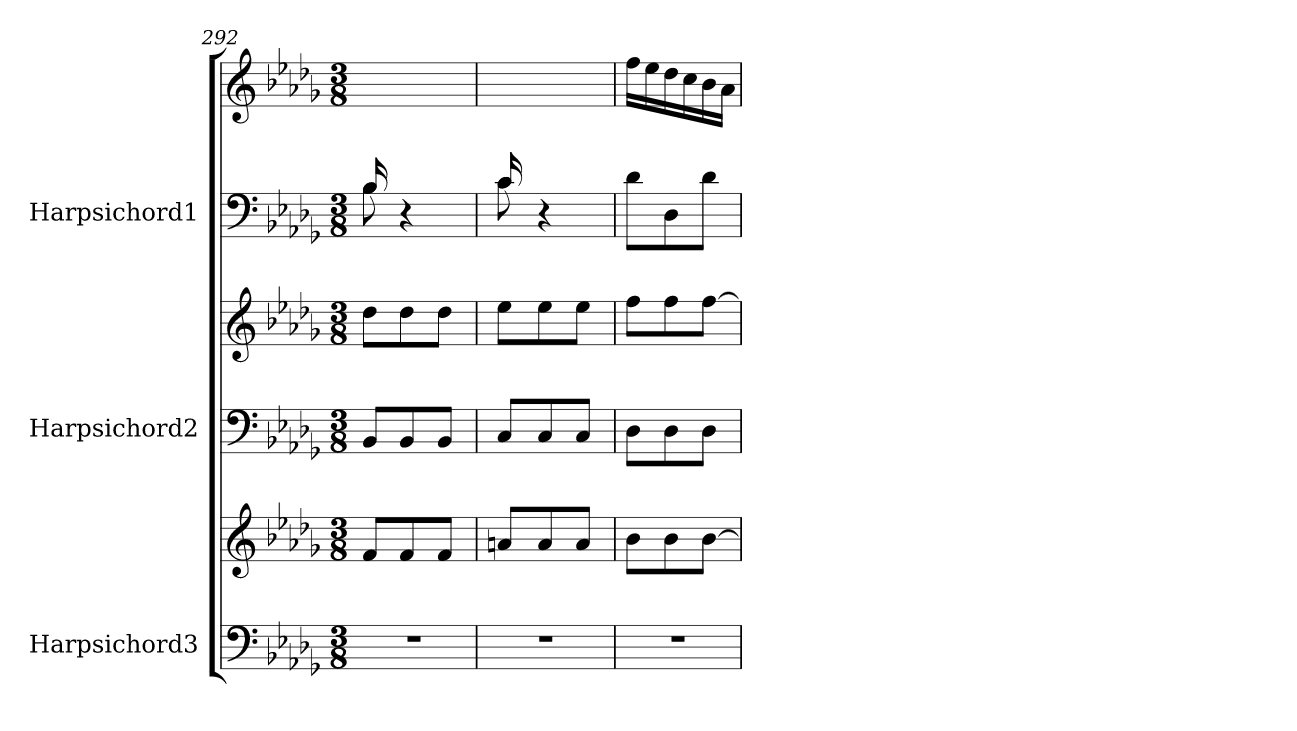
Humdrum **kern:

**kern	**kern	**kern	**kern	**kern	**kern
*part3	*part3	*part2	*part2	*part1	*part1
*staff6	*staff5	*staff4	*staff3	*staff2	*staff1
*I"Harpsichord3	*	*I"Harpsichord2	*	*I"Harpsichord1	*
*I'Hp	*	*I'Hp	*	*I'Hp	*
*clefF4	*clefG2	*clefF4	*clefG2	*clefF4	*clefG2
*k[b-e-a-d-g-]	*k[b-e-a-d-g-]	*k[b-e-a-d-g-]	*k[b-e-a-d-g-]	*k[b-e-a-d-g-]	*k[b-e-a-d-g-]
*M3/8	*M3/8	*M3/8	*M3/8	*M3/8	*M3/8
=292	=292	=292	=292	=292	=292
*	*	*	*	*^	*
4.r	8f/L	8BB-/L	8dd-\L	16B-/LL	8B-\	16ryy
.	.	.	.	4ryy	.	16f\
.	8f/	8BB-/	8dd-\	.	4r	16b-\
.	.	.	.	.	.	16dd-\
.	8f/J	8BB-/J	8dd-\J	.	.	16ee-\
.	.	.	.	16ryy	.	16ff\JJ
=293	=293	=293	=293	=293	=293	=293
4.r	8an/L	8C/L	8ee-\L	16c/LL	8c\	16ryy
.	.	.	.	4ryy	.	16e-\
.	8a/	8C/	8ee-\	.	4r	16an\
.	.	.	.	.	.	16cc\
.	8a/J	8C/J	8ee-\J	.	.	16ee-\
.	.	.	.	16ryy	.	16gg-\JJ
*	*	*	*	*v	*v	*
=294	=294	=294	=294	=294	=294
4.r	8b-\L	8D-\L	8ff\L	8d-\L	16ff\LL
.	.	.	.	.	16ee-\
.	8b-\	8D-\	8ff\	8D-\	16dd-\
.	.	.	.	.	16cc\
.	[8b-\J	8D-\J	[8ff\J	8d-\J	16b-\
.	.	.	.	.	16a-\JJ
=	=	=	=	=	=
*-	*-	*-	*-	*-	*-
